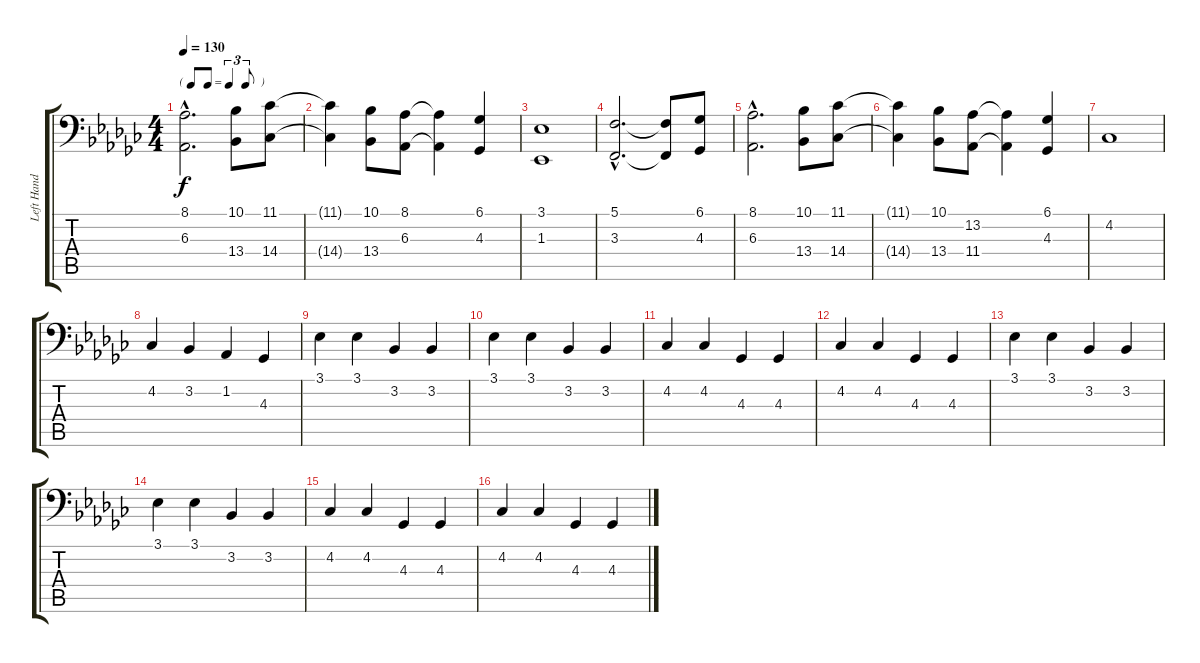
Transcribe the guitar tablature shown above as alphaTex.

\track ("Left Hand" "Left Hand") {instrument acousticgrandpiano}
\staff {score tabs}
\tuning (C3 G2 D2 A1 E1 B0) {hide}
\ts (4 4)
\tf triplet8th
\tempo 130
\clef f4
\ks gb
(8.1{hac} 6.3{hac}).2{d dy f} (10.1 13.4).8 (11.1 14.4).8 |
(11.1{t} 14.4{t}).4 (10.1 13.4).8 (8.1 6.3).8 (8.1{t} 6.3{t}).4 (6.1 4.3).4 |
(3.1 1.3).1 |
(5.1{hac} 3.3{hac}).2{d} (5.1{t} 3.3{t}).8 (6.1 4.3).8 |
(8.1{hac} 6.3{hac}).2{d} (10.1 13.4).8 (11.1 14.4).8 |
(11.1{t} 14.4{t}).4 (10.1 13.4).8 (13.2 11.4).8 (13.2{t} 11.4{t}).4 (6.1 4.3).4 |
4.2.1 |
4.2.4 3.2.4 1.2.4 4.3.4 |
3.1.4 3.1.4 3.2.4 3.2.4 |
3.1.4 3.1.4 3.2.4 3.2.4 |
4.2.4 4.2.4 4.3.4 4.3.4 |
4.2.4 4.2.4 4.3.4 4.3.4 |
3.1.4 3.1.4 3.2.4 3.2.4 |
3.1.4 3.1.4 3.2.4 3.2.4 |
4.2.4 4.2.4 4.3.4 4.3.4 |
4.2.4 4.2.4 4.3.4 4.3.4
